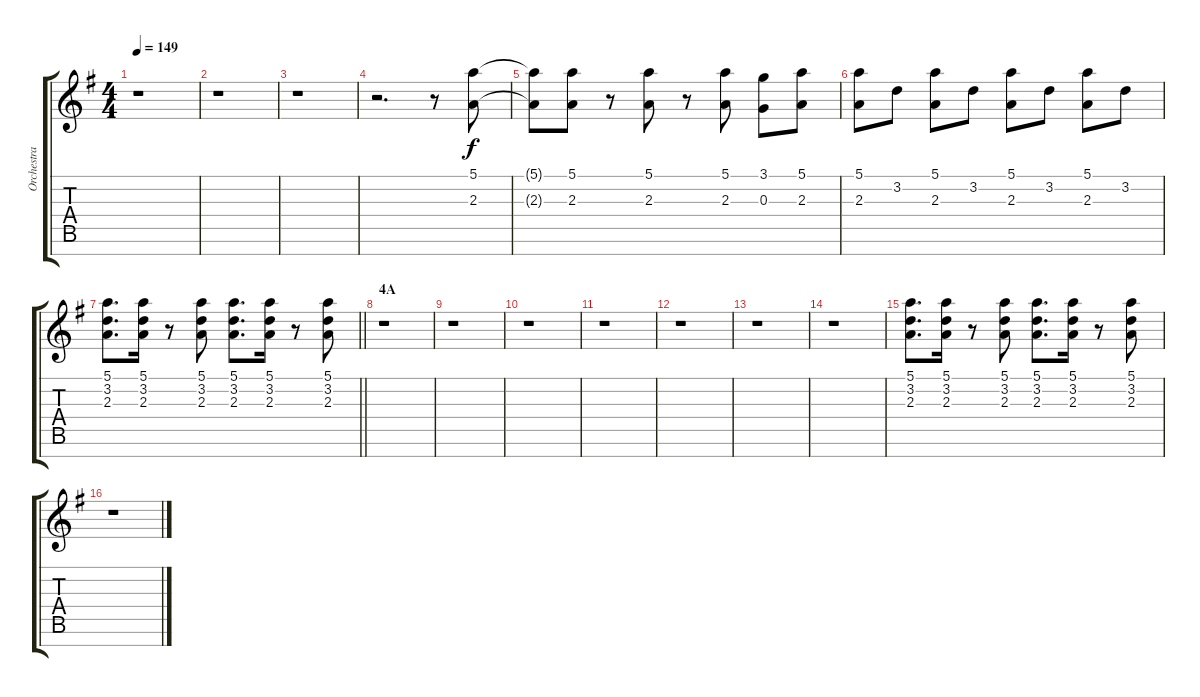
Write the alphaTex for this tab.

\track ("Orchestra Hit" "Orchestra ") {instrument orchestrahit}
\staff {score tabs}
\tuning (E5 B4 G4 D4 A3 E3 B2) {hide}
\ts (4 4)
\tempo 149
\clef g2
\ks g
r.1{dy f} |
r.1 |
r.1 |
r.2{d} r.8 (5.1 2.3).8 |
(5.1{t} 2.3{t}).8 (5.1 2.3).8 r.8 (5.1 2.3).8 r.8 (5.1 2.3).8 (3.1 0.3).8 (5.1 2.3).8 |
(5.1 2.3).8 3.2.8 (5.1 2.3).8 3.2.8 (5.1 2.3).8 3.2.8 (5.1 2.3).8 3.2.8 |
\barLineRight lightlight
(5.1 3.2 2.3).8{d} (5.1 3.2 2.3).16 r.8 (5.1 3.2 2.3).8 (5.1 3.2 2.3).8{d} (5.1 3.2 2.3).16 r.8 (5.1 3.2 2.3).8 |
\section ("" "4A")
r.1 |
r.1 |
r.1 |
r.1 |
r.1 |
r.1 |
r.1 |
(5.1 3.2 2.3).8{d} (5.1 3.2 2.3).16 r.8 (5.1 3.2 2.3).8 (5.1 3.2 2.3).8{d} (5.1 3.2 2.3).16 r.8 (5.1 3.2 2.3).8 |
r.1
